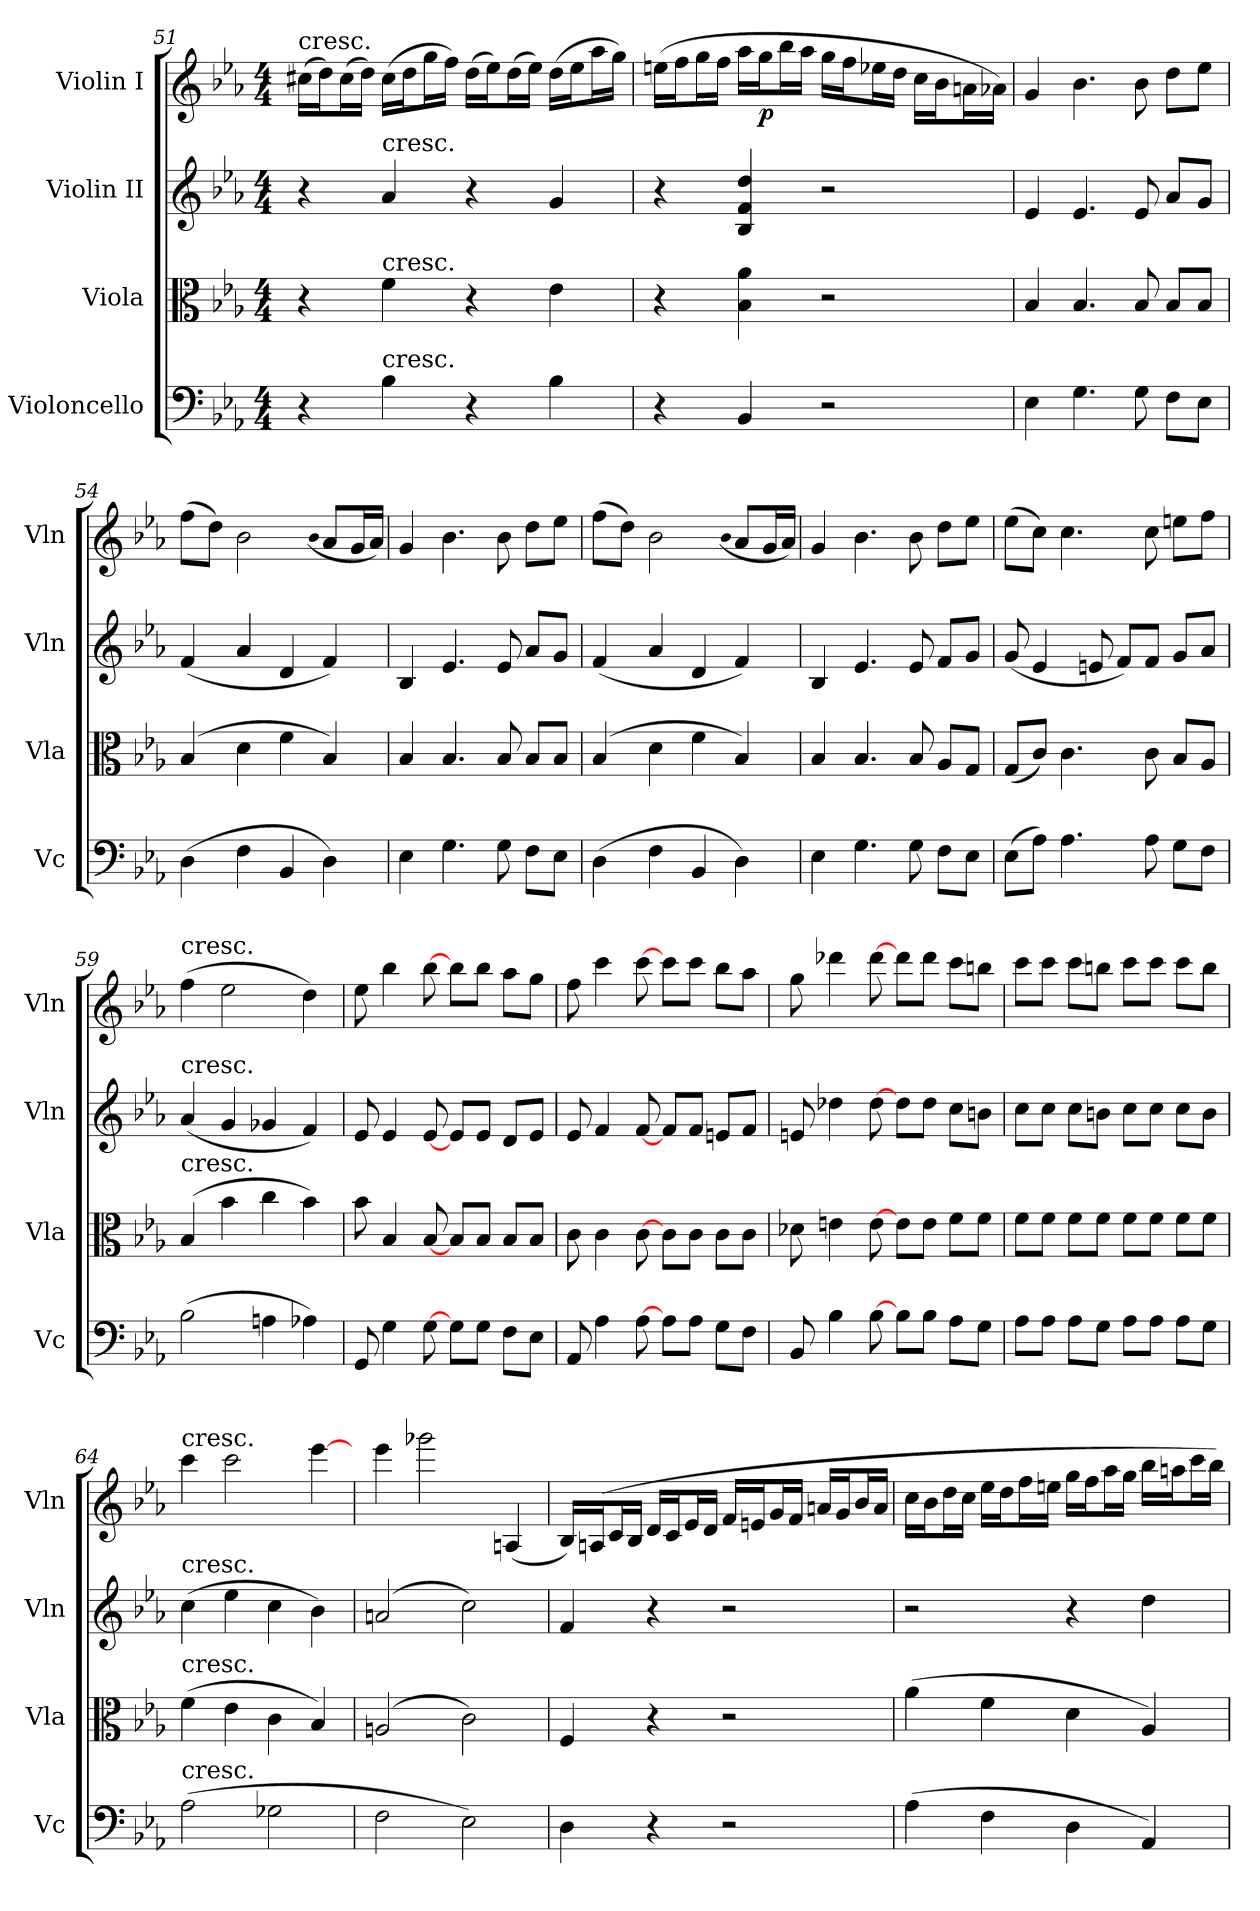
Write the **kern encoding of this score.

**kern	**kern	**kern	**kern	**dynam
*part4	*part3	*part2	*part1	*part1
*staff4	*staff3	*staff2	*staff1	*staff1
*I"Violoncello	*I"Viola	*I"Violin II	*I"Violin I	*
*I'Vc	*I'Vla	*I'Vln	*I'Vln	*
*clefF4	*clefC3	*clefG2	*clefG2	*
*k[b-e-a-]	*k[b-e-a-]	*k[b-e-a-]	*k[b-e-a-]	*
*c:	*c:	*c:	*c:	*
*M4/4	*M4/4	*M4/4	*M4/4	*
=51	=51	=51	=51	=51
!	!	!	!LO:TX:a:t=cresc.	!
4r	4r	4r	(16cc#X\LL	.
.	.	.	16dd\J)	.
.	.	.	(16cc#\L	.
.	.	.	16dd\JJ)	.
!	!	!LO:TX:a:t=cresc.	!	!
!	!LO:TX:a:t=cresc.	!	!	!
!LO:TX:a:t=cresc.	!	!	!	!
4B-	4f	4a-	(16cc#\LL	.
.	.	.	16dd\J	.
.	.	.	16gg\L	.
.	.	.	16ff\JJ)	.
4r	4r	4r	(16dd\LL	.
.	.	.	16ee-\J)	.
.	.	.	(16dd\L	.
.	.	.	16ee-\JJ)	.
4B-	4e-	4g	(16dd\LL	.
.	.	.	16ee-\J	.
.	.	.	16aa-\L	.
.	.	.	16gg\JJ)	.
=52	=52	=52	=52	=52
4r	4r	4r	(16een\LL	.
.	.	.	16ff\J	.
.	.	.	16gg\L	.
.	.	.	16ff\JJ	.
4BB-	4B- 4a-	4B- 4f 4dd	16aa-\LL	.
.	.	.	16gg\J	p
.	.	.	16bb-\L	.
.	.	.	16aa-\JJ	.
2r	2r	2r	16gg\LL	.
.	.	.	16ff\J	.
.	.	.	16ee-X\L	.
.	.	.	16dd\JJ	.
.	.	.	16cc\LL	.
.	.	.	16b-\J	.
.	.	.	16an\L	.
.	.	.	16a-X\JJ)	.
=53	=53	=53	=53	=53
4E-	4B-	4e-	4g	.
4.G	4.B-	4.e-	4.b-	.
8G	8B-	8e-	8b-	.
8F\L	8B-/L	8a-/L	8dd\L	.
8E-\J	8B-/J	8g/J	8ee-\J	.
=54	=54	=54	=54	=54
(4D	(4B-	(4f	(8ff\L	.
.	.	.	8dd\J)	.
4F	4d	4a-	2b-	.
4BB-	4f	4d	.	.
.	.	.	(qqb-	.
4D)	4B-)	4f)	8a-/L	.
.	.	.	16g/L	.
.	.	.	16a-/JJ)	.
=55	=55	=55	=55	=55
4E-	4B-	4B-	4g	.
4.G	4.B-	4.e-	4.b-	.
8G	8B-	8e-	8b-	.
8F\L	8B-/L	8a-/L	8dd\L	.
8E-\J	8B-/J	8g/J	8ee-\J	.
=56	=56	=56	=56	=56
(4D	(4B-	(4f	(8ff\L	.
.	.	.	8dd\J)	.
4F	4d	4a-	2b-	.
4BB-	4f	4d	.	.
.	.	.	(qqb-	.
4D)	4B-)	4f)	8a-/L	.
.	.	.	16g/L	.
.	.	.	16a-/JJ)	.
=57	=57	=57	=57	=57
4E-	4B-	4B-	4g	.
4.G	4.B-	4.e-	4.b-	.
8G	8B-	8e-	8b-	.
8F\L	8A-/L	8f/L	8dd\L	.
8E-\J	8G/J	8g/J	8ee-\J	.
=58	=58	=58	=58	=58
(8E-\L	(8G/L	(8g	(8ee-\L	.
8A-\J)	8c/J)	4e-	8cc\J)	.
4.A-	4.c	.	4.cc	.
.	.	8en	.	.
.	.	8f/L)	.	.
8A-	8c	8f/J	8cc	.
8G\L	8B-/L	8g/L	8een\L	.
8F\J	8A-/J	8a-/J	8ff\J	.
=59	=59	=59	=59	=59
!	!	!	!LO:TX:a:t=cresc.	!
!	!	!LO:TX:a:t=cresc.	!	!
!	!LO:TX:a:t=cresc.	!	!	!
(2B-	(4B-	(4a-	(4ff	.
.	4b-	4g	2ee-	.
4An	4cc	4g-X	.	.
4A-X)	4b-)	4f)	4dd)	.
=60	=60	=60	=60	=60
8GG	8b-	8e-	8ee-	.
4G	4B-	4e-	4bb-	.
[8G	[8B-	[8e-	[8bb-	.
8G\L	8B-/L	8e-/L	8bb-\L	.
8G\J	8B-/J	8e-/J	8bb-\J	.
8F\L	8B-/L	8d/L	8aa-\L	.
8E-\J	8B-/J	8e-/J	8gg\J	.
=61	=61	=61	=61	=61
8AA-	8c	8e-	8ff	.
4A-	4c	4f	4ccc	.
[8A-	[8c	[8f	[8ccc	.
8A-\L	8c\L	8f/L	8ccc\L	.
8A-\J	8c\J	8f/J	8ccc\J	.
8G\L	8c\L	8en/L	8bb-\L	.
8F\J	8c\J	8f/J	8aa-\J	.
=62	=62	=62	=62	=62
8BB-	8d-X	8en	8gg	.
4B-	4en	4dd-X	4ddd-X	.
[8B-	[8e	[8dd-	[8ddd-	.
8B-\L	8e\L	8dd-\L	8ddd-\L	.
8B-\J	8e\J	8dd-\J	8ddd-\J	.
8A-\L	8f\L	8cc\L	8ccc\L	.
8G\J	8f\J	8bn\J	8bbn\J	.
=63	=63	=63	=63	=63
8A-\L	8f\L	8cc\L	8ccc\L	.
8A-\J	8f\J	8cc\J	8ccc\J	.
8A-\L	8f\L	8cc\L	8ccc\L	.
8G\J	8f\J	8bn\J	8bbn\J	.
8A-\L	8f\L	8cc\L	8ccc\L	.
8A-\J	8f\J	8cc\J	8ccc\J	.
8A-\L	8f\L	8cc\L	8ccc\L	.
8G\J	8f\J	8b\J	8bb\J	.
=64	=64	=64	=64	=64
!	!	!	!LO:TX:a:t=cresc.	!
!	!	!LO:TX:a:t=cresc.	!	!
!	!LO:TX:a:t=cresc.	!	!	!
!LO:TX:a:t=cresc.	!	!	!	!
(2A-	(4f	(4cc	4ccc	.
.	4e-	4ee-	2ccc	.
2G-X	4c	4cc	.	.
.	4B-)	4b-)	[4eee-	.
=65	=65	=65	=65	=65
2F	(2An	(2an	4eee-	.
.	.	.	2ggg-X	.
2E-)	2c)	2cc)	.	.
.	.	.	(4An	.
=66	=66	=66	=66	=66
4D	4F	4f	16B-/LL)	.
.	.	.	(16An/J	.
.	.	.	16c/L	.
.	.	.	16B-/JJ	.
4r	4r	4r	16d/LL	.
.	.	.	16c/J	.
.	.	.	16e-/L	.
.	.	.	16d/JJ	.
2r	2r	2r	16f/LL	.
.	.	.	16en/J	.
.	.	.	16g/L	.
.	.	.	16f/JJ	.
.	.	.	16an/LL	.
.	.	.	16g/J	.
.	.	.	16b-/L	.
.	.	.	16a/JJ	.
=67	=67	=67	=67	=67
(4A-	(4a-	2r	16cc\LL	.
.	.	.	16b-\J	.
.	.	.	16dd\L	.
.	.	.	16cc\JJ	.
4F	4f	.	16ee-\LL	.
.	.	.	16dd\J	.
.	.	.	16ff\L	.
.	.	.	16een\JJ	.
4D	4d	4r	16gg\LL	.
.	.	.	16ff\J	.
.	.	.	16aa-\L	.
.	.	.	16gg\JJ	.
4AA-)	4A-)	4dd	16bb-\LL	.
.	.	.	16aan\J	.
.	.	.	16ccc\L	.
.	.	.	16bb-\JJ)	.
=	=	=	=	=
*-	*-	*-	*-	*-
